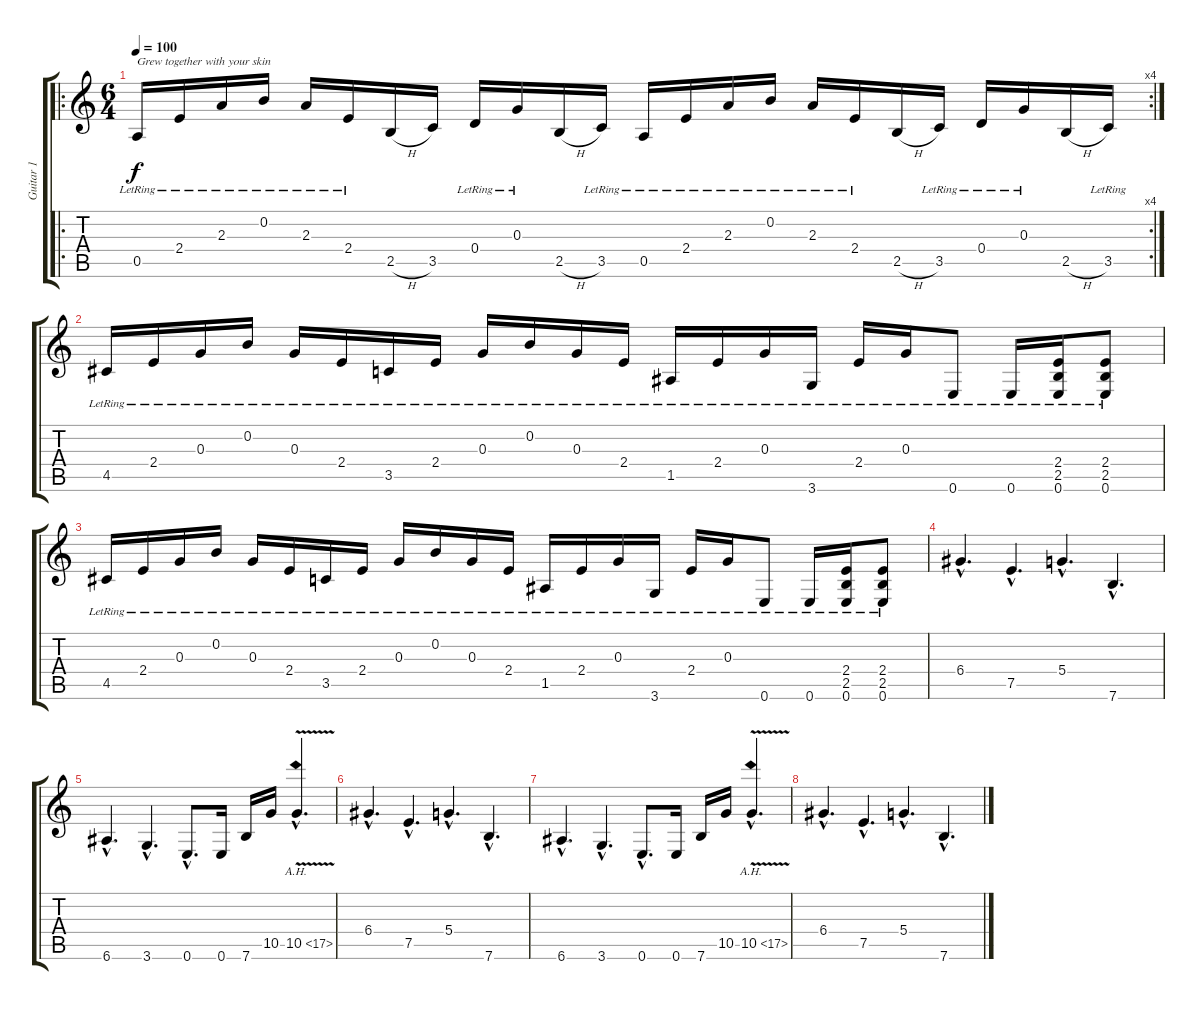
\track ("Guitar 1" "Guitar 1") {instrument distortionguitar}
\staff {score tabs}
\tuning (E4 B3 G3 D3 A2 E2) {hide}
\ro
\rc 4
\ts (6 4)
\tempo 100
\clef g2
\ks c
0.5{lr}.16{txt "Grew together with your skin" dy f instrument acousticguitarsteel} 2.4{lr}.16 2.3{lr}.16 0.2{lr}.16 2.3{lr}.16 2.4{lr}.16 2.5{h}.16 3.5.16 0.4{lr}.16 0.3{lr}.16 2.5{h}.16 3.5{lr}.16 0.5{lr}.16 2.4{lr}.16 2.3{lr}.16 0.2{lr}.16 2.3{lr}.16 2.4{lr}.16 2.5{h}.16 3.5{lr}.16 0.4{lr}.16 0.3{lr}.16 2.5{h}.16 3.5{lr}.16 |
4.5{lr}.16{instrument acousticguitarsteel} 2.4{lr}.16 0.3{lr}.16 0.2{lr}.16 0.3{lr}.16 2.4{lr}.16 3.5{lr}.16 2.4{lr}.16 0.3{lr}.16 0.2{lr}.16 0.3{lr}.16 2.4{lr}.16 1.5{lr}.16 2.4{lr}.16 0.3{lr}.16 3.6{lr}.16 2.4{lr}.16 0.3{lr}.16 0.6{lr}.8 0.6{lr}.16 (2.4{lr} 2.5{lr} 0.6{lr}).16 (2.4{lr} 2.5{lr} 0.6{lr}).8 |
4.5{lr}.16 2.4{lr}.16 0.3{lr}.16 0.2{lr}.16 0.3{lr}.16 2.4{lr}.16 3.5{lr}.16 2.4{lr}.16 0.3{lr}.16 0.2{lr}.16 0.3{lr}.16 2.4{lr}.16 1.5{lr}.16 2.4{lr}.16 0.3{lr}.16 3.6{lr}.16 2.4{lr}.16 0.3{lr}.16 0.6{lr}.8 0.6{lr}.16 (2.4{lr} 2.5{lr} 0.6{lr}).16 (2.4{lr} 2.5{lr} 0.6{lr}).8 |
6.4{hac}.4{d instrument distortionguitar} 7.5{hac}.4{d} 5.4{hac}.4{d} 7.6{hac}.4{d} |
6.6{hac}.4{d} 3.6{hac}.4{d} 0.6{hac}.8{d} 0.6.16 7.6.16 10.5.16 10.5{ah 7 v hac}.4{d} |
6.4{hac}.4{d instrument distortionguitar} 7.5{hac}.4{d} 5.4{hac}.4{d} 7.6{hac}.4{d} |
6.6{hac}.4{d} 3.6{hac}.4{d} 0.6{hac}.8{d} 0.6.16 7.6.16 10.5.16 10.5{ah 7 v hac}.4{d} |
6.4{hac}.4{d instrument distortionguitar} 7.5{hac}.4{d} 5.4{hac}.4{d} 7.6{hac}.4{d}
